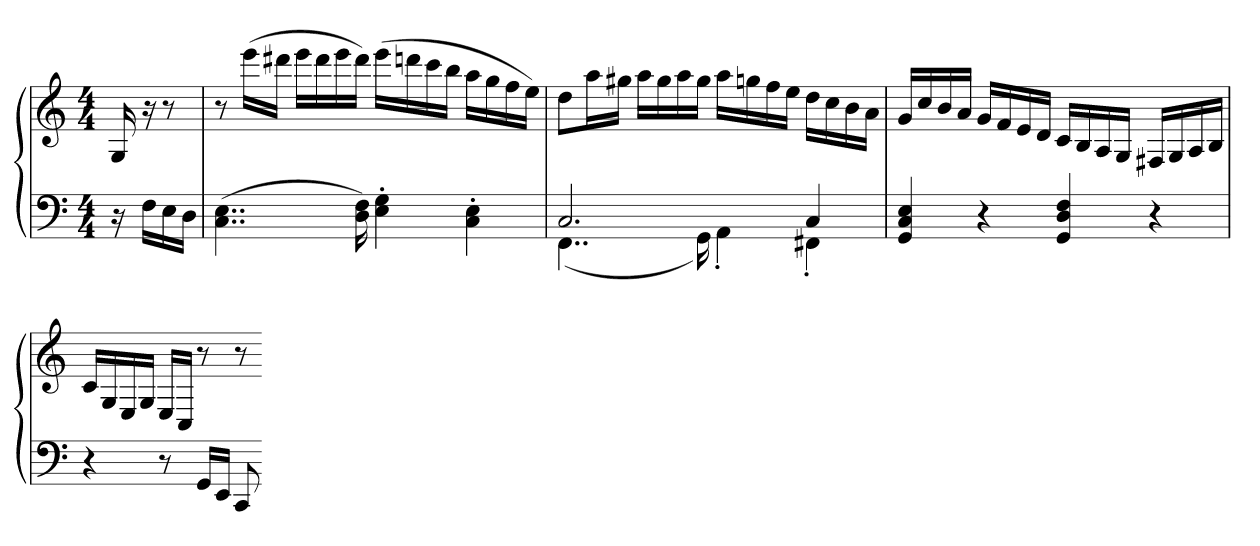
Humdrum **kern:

**kern	**kern
*part1	*part1
*staff2	*staff1
*clefF4	*clefG2
*k[]	*k[]
*C:	*C:
*M4/4	*M4/4
=	=
16r	16G
16FLL	16r
16E	8r
16DJJ	.
=	=
(4..C 4..E	8r
.	(16eeeLL
.	16ddd#XJJ
.	16eeeLL
.	16ddd#
.	16eee
16D 16F)	16ddd#JJ)
4E' 4G'	(16eeeLL
.	16dddn
.	16ccc
.	16bbJJ
4C' 4E'	16aaLL
.	16gg
.	16ff
.	16eeJJ)
=	=
*^	*
2.C	(4..FF	8ddL
.	.	16aaL
.	.	16gg#XJJ
.	.	16aaLL
.	.	16gg#
.	.	16aa
.	16GG)	16gg#JJ
.	4AA'	16aaLL
.	.	16ggn
.	.	16ff
.	.	16eeJJ
4C	4FF#X'	16ddLL
.	.	16cc
.	.	16b
.	.	16aJJ
*v	*v	*
=	=
4GG 4C 4E	16gLL
.	16cc
.	16b
.	16aJJ
4r	16gLL
.	16f
.	16e
.	16dJJ
4GG 4D 4F	16cLL
.	16B
.	16A
.	16GJJ
4r	16F#XLL
.	16G
.	16A
.	16BJJ
=	=
4r	16cLL
.	16G
.	16E
.	16GJJ
8r	16ELL
.	16CJJ
16GGLL	8r
16EEJJ	.
8CC	8r
=-	=-
*-	*-
